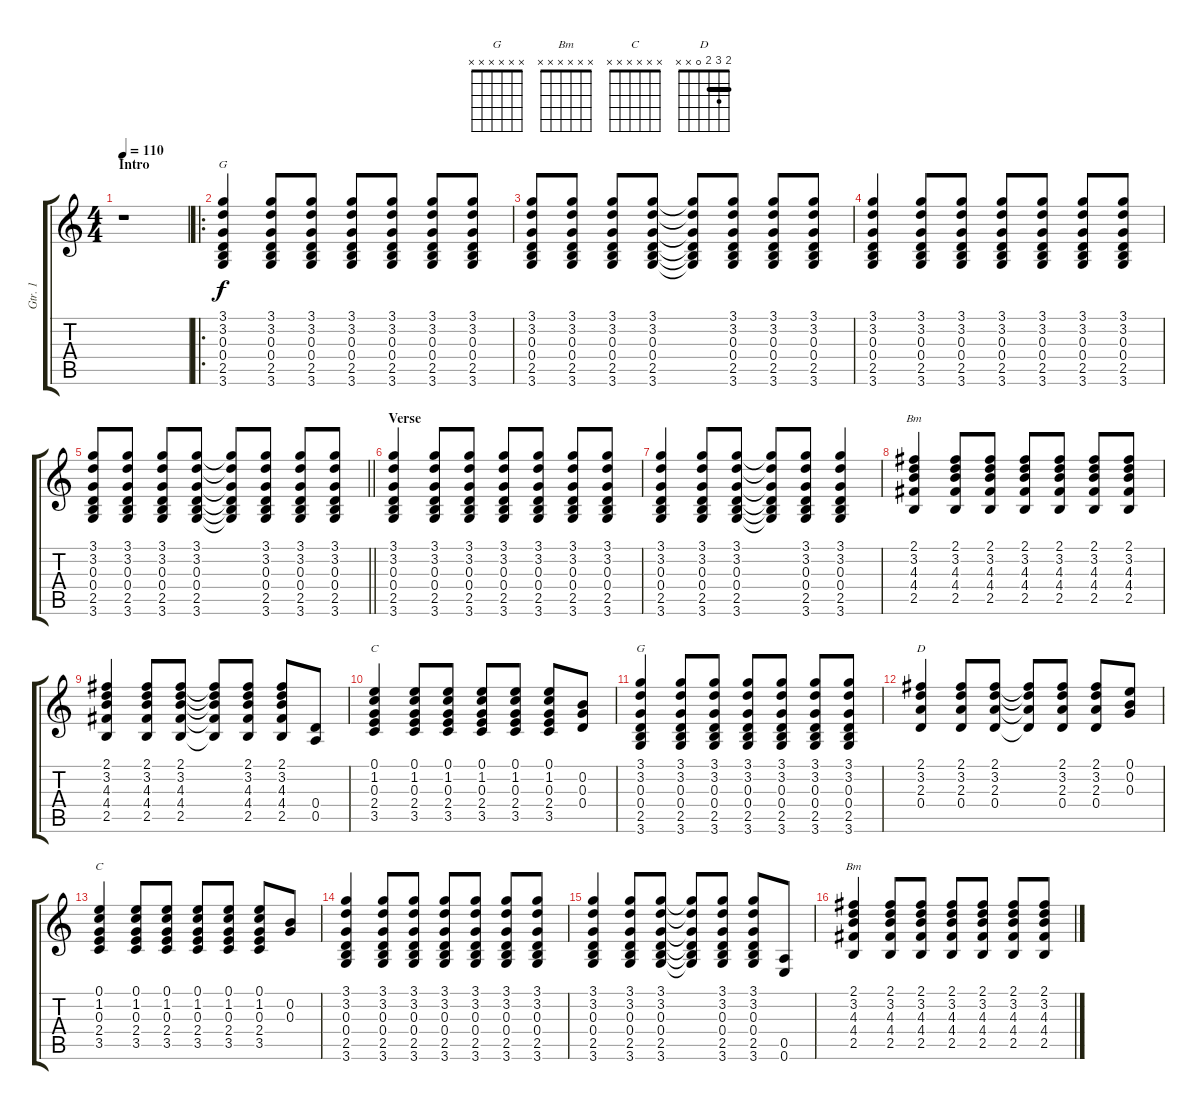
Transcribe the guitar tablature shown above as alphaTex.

\track ("Gtr. 1" "Gtr. 1") {instrument acousticguitarsteel}
\staff {score tabs}
\tuning (E4 B3 G3 D3 A2 E2) {hide}
\chord ("G" 3 3 0 0 2 3) {barre 3}
\chord ("Bm" 2 3 4 4 2 x) {barre 2}
\chord ("C" 0 1 0 2 3 x)
\chord ("G" x x x x x x)
\chord ("D" 2 3 2 0 x x) {barre 2}
\chord ("C" x x x x x x)
\chord ("Bm" x x x x x x)
\ts (4 4)
\section ("" "Intro")
\tempo 110
\clef g2
\ks c
r.1{dy f instrument acousticguitarsteel} |
\ro
(3.1 3.2 0.3 0.4 2.5 3.6).4{ch "G"} (3.1 3.2 0.3 0.4 2.5 3.6).8 (3.1 3.2 0.3 0.4 2.5 3.6).8 (3.1 3.2 0.3 0.4 2.5 3.6).8 (3.1 3.2 0.3 0.4 2.5 3.6).8 (3.1 3.2 0.3 0.4 2.5 3.6).8 (3.1 3.2 0.3 0.4 2.5 3.6).8 |
(3.1 3.2 0.3 0.4 2.5 3.6).8 (3.1 3.2 0.3 0.4 2.5 3.6).8 (3.1 3.2 0.3 0.4 2.5 3.6).8 (3.1 3.2 0.3 0.4 2.5 3.6).8 (3.1{t} 3.2{t} 0.3{t} 0.4{t} 2.5{t} 3.6{t}).8 (3.1 3.2 0.3 0.4 2.5 3.6).8 (3.1 3.2 0.3 0.4 2.5 3.6).8 (3.1 3.2 0.3 0.4 2.5 3.6).8 |
(3.1 3.2 0.3 0.4 2.5 3.6).4 (3.1 3.2 0.3 0.4 2.5 3.6).8 (3.1 3.2 0.3 0.4 2.5 3.6).8 (3.1 3.2 0.3 0.4 2.5 3.6).8 (3.1 3.2 0.3 0.4 2.5 3.6).8 (3.1 3.2 0.3 0.4 2.5 3.6).8 (3.1 3.2 0.3 0.4 2.5 3.6).8 |
\barLineRight lightlight
(3.1 3.2 0.3 0.4 2.5 3.6).8 (3.1 3.2 0.3 0.4 2.5 3.6).8 (3.1 3.2 0.3 0.4 2.5 3.6).8 (3.1 3.2 0.3 0.4 2.5 3.6).8 (3.1{t} 3.2{t} 0.3{t} 0.4{t} 2.5{t} 3.6{t}).8 (3.1 3.2 0.3 0.4 2.5 3.6).8 (3.1 3.2 0.3 0.4 2.5 3.6).8 (3.1 3.2 0.3 0.4 2.5 3.6).8 |
\section ("" "Verse")
(3.1 3.2 0.3 0.4 2.5 3.6).4 (3.1 3.2 0.3 0.4 2.5 3.6).8 (3.1 3.2 0.3 0.4 2.5 3.6).8 (3.1 3.2 0.3 0.4 2.5 3.6).8 (3.1 3.2 0.3 0.4 2.5 3.6).8 (3.1 3.2 0.3 0.4 2.5 3.6).8 (3.1 3.2 0.3 0.4 2.5 3.6).8 |
(3.1 3.2 0.3 0.4 2.5 3.6).4 (3.1 3.2 0.3 0.4 2.5 3.6).8 (3.1 3.2 0.3 0.4 2.5 3.6).8 (3.1{t} 3.2{t} 0.3{t} 0.4{t} 2.5{t} 3.6{t}).8 (3.1 3.2 0.3 0.4 2.5 3.6).8 (3.1 3.2 0.3 0.4 2.5 3.6).4 |
(2.1 3.2 4.3 4.4 2.5).4{ch "Bm"} (2.1 3.2 4.3 4.4 2.5).8 (2.1 3.2 4.3 4.4 2.5).8 (2.1 3.2 4.3 4.4 2.5).8 (2.1 3.2 4.3 4.4 2.5).8 (2.1 3.2 4.3 4.4 2.5).8 (2.1 3.2 4.3 4.4 2.5).8 |
(2.1 3.2 4.3 4.4 2.5).4 (2.1 3.2 4.3 4.4 2.5).8 (2.1 3.2 4.3 4.4 2.5).8 (2.1{t} 3.2{t} 4.3{t} 4.4{t} 2.5{t}).8 (2.1 3.2 4.3 4.4 2.5).8 (2.1 3.2 4.3 4.4 2.5).8 (0.4 0.5).8 |
(0.1 1.2 0.3 2.4 3.5).4{ch "C"} (0.1 1.2 0.3 2.4 3.5).8 (0.1 1.2 0.3 2.4 3.5).8 (0.1 1.2 0.3 2.4 3.5).8 (0.1 1.2 0.3 2.4 3.5).8 (0.1 1.2 0.3 2.4 3.5).8 (0.2 0.3 0.4).8 |
(3.1 3.2 0.3 0.4 2.5 3.6).4{ch "G"} (3.1 3.2 0.3 0.4 2.5 3.6).8 (3.1 3.2 0.3 0.4 2.5 3.6).8 (3.1 3.2 0.3 0.4 2.5 3.6).8 (3.1 3.2 0.3 0.4 2.5 3.6).8 (3.1 3.2 0.3 0.4 2.5 3.6).8 (3.1 3.2 0.3 0.4 2.5 3.6).8 |
(2.1 3.2 2.3 0.4).4{ch "D"} (2.1 3.2 2.3 0.4).8 (2.1 3.2 2.3 0.4).8 (2.1{t} 3.2{t} 2.3{t} 0.4{t}).8 (2.1 3.2 2.3 0.4).8 (2.1 3.2 2.3 0.4).8 (0.1 0.2 0.3).8 |
(0.1 1.2 0.3 2.4 3.5).4{ch "C"} (0.1 1.2 0.3 2.4 3.5).8 (0.1 1.2 0.3 2.4 3.5).8 (0.1 1.2 0.3 2.4 3.5).8 (0.1 1.2 0.3 2.4 3.5).8 (0.1 1.2 0.3 2.4 3.5).8 (0.2 0.3).8 |
(3.1 3.2 0.3 0.4 2.5 3.6).4 (3.1 3.2 0.3 0.4 2.5 3.6).8 (3.1 3.2 0.3 0.4 2.5 3.6).8 (3.1 3.2 0.3 0.4 2.5 3.6).8 (3.1 3.2 0.3 0.4 2.5 3.6).8 (3.1 3.2 0.3 0.4 2.5 3.6).8 (3.1 3.2 0.3 0.4 2.5 3.6).8 |
(3.1 3.2 0.3 0.4 2.5 3.6).4 (3.1 3.2 0.3 0.4 2.5 3.6).8 (3.1 3.2 0.3 0.4 2.5 3.6).8 (3.1{t} 3.2{t} 0.3{t} 0.4{t} 2.5{t} 3.6{t}).8 (3.1 3.2 0.3 0.4 2.5 3.6).8 (3.1 3.2 0.3 0.4 2.5 3.6).8 (0.5 0.6).8 |
(2.1 3.2 4.3 4.4 2.5).4{ch "Bm"} (2.1 3.2 4.3 4.4 2.5).8 (2.1 3.2 4.3 4.4 2.5).8 (2.1 3.2 4.3 4.4 2.5).8 (2.1 3.2 4.3 4.4 2.5).8 (2.1 3.2 4.3 4.4 2.5).8 (2.1 3.2 4.3 4.4 2.5).8
